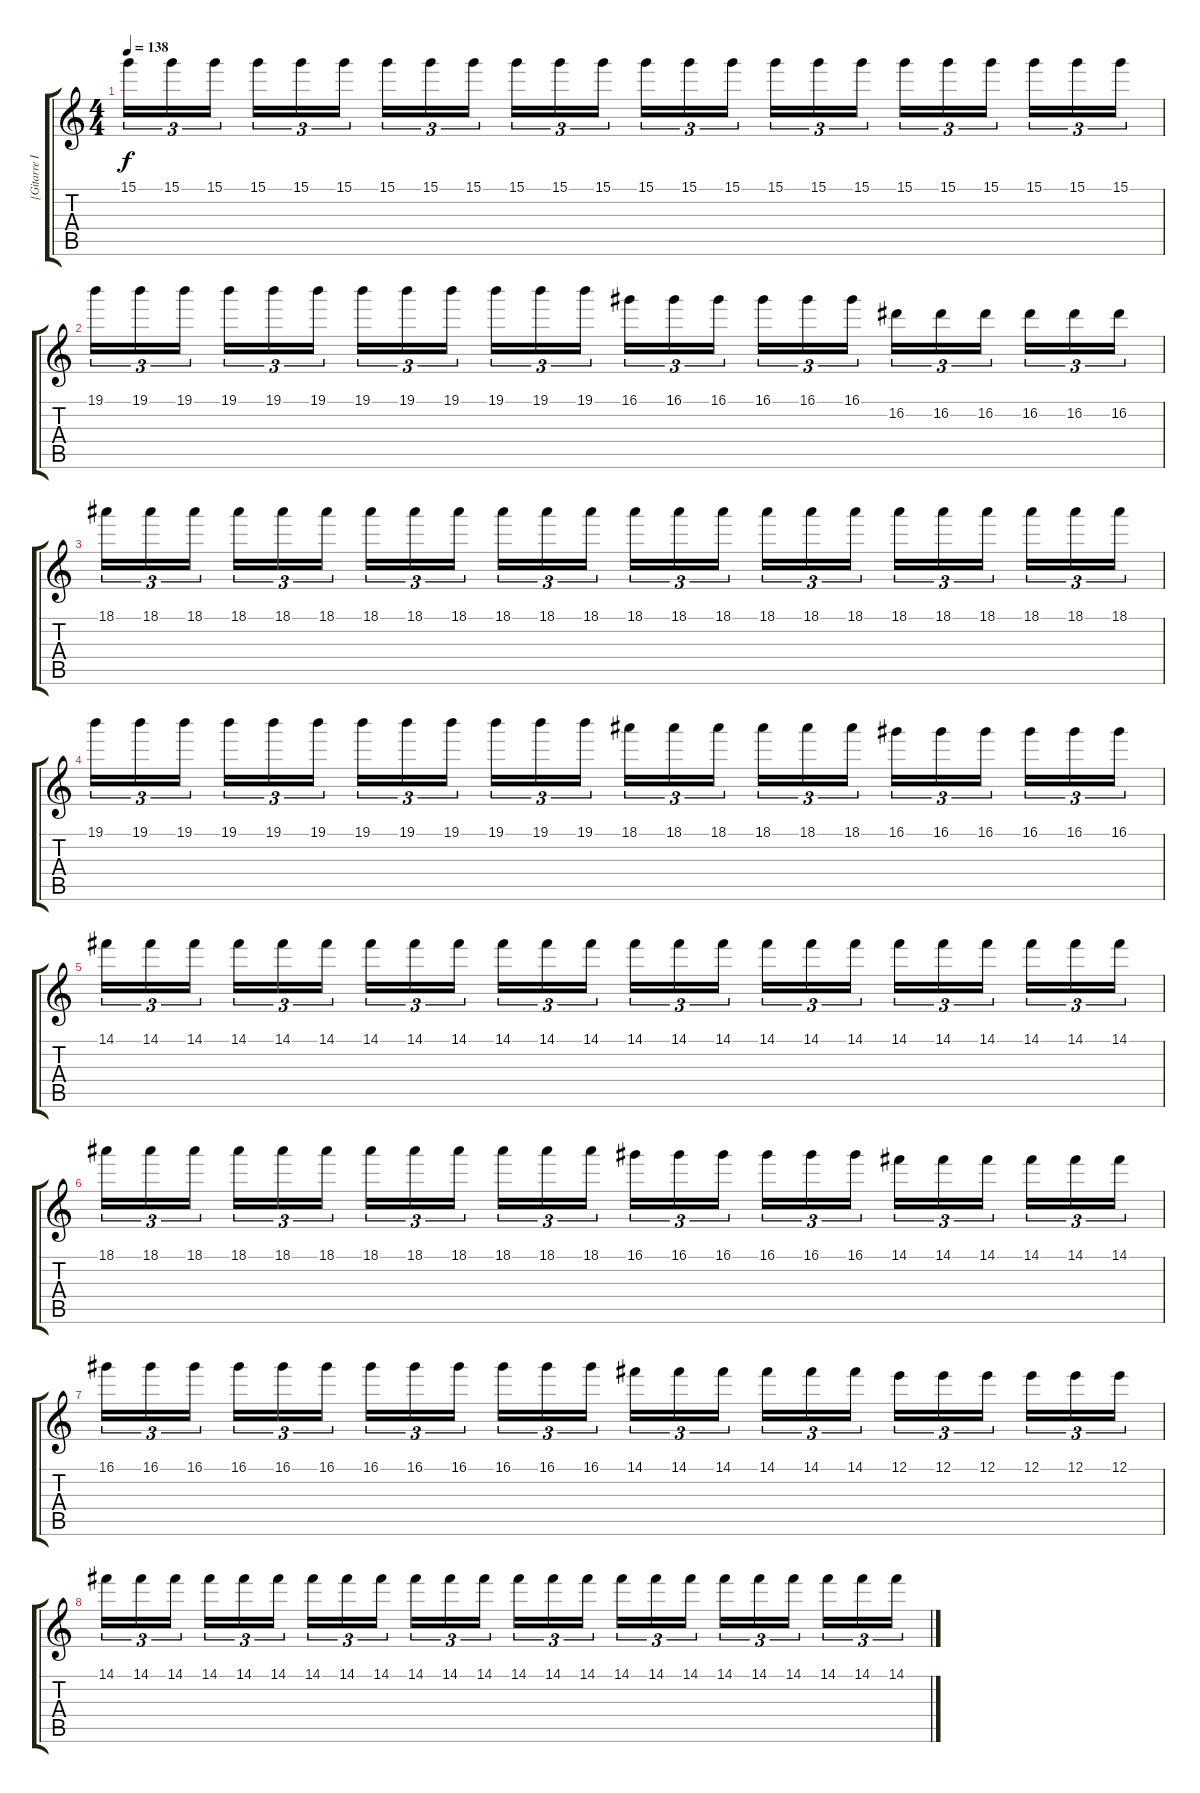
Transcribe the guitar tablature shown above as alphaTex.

\track ("[Gitarre I]" "[Gitarre I") {instrument overdrivenguitar}
\staff {score tabs}
\tuning (E4 B3 G3 D3 A2 E2) {hide}
\ts (4 4)
\tempo 138
\clef g2
\ks c
15.1.16{tu (3 2) dy f} 15.1.16{tu (3 2)} 15.1.16{tu (3 2) beam splitsecondary} 15.1.16{tu (3 2)} 15.1.16{tu (3 2)} 15.1.16{tu (3 2)} 15.1.16{tu (3 2)} 15.1.16{tu (3 2)} 15.1.16{tu (3 2) beam splitsecondary} 15.1.16{tu (3 2)} 15.1.16{tu (3 2)} 15.1.16{tu (3 2)} 15.1.16{tu (3 2)} 15.1.16{tu (3 2)} 15.1.16{tu (3 2) beam splitsecondary} 15.1.16{tu (3 2)} 15.1.16{tu (3 2)} 15.1.16{tu (3 2)} 15.1.16{tu (3 2)} 15.1.16{tu (3 2)} 15.1.16{tu (3 2) beam splitsecondary} 15.1.16{tu (3 2)} 15.1.16{tu (3 2)} 15.1.16{tu (3 2)} |
19.1.16{tu (3 2)} 19.1.16{tu (3 2)} 19.1.16{tu (3 2) beam splitsecondary} 19.1.16{tu (3 2)} 19.1.16{tu (3 2)} 19.1.16{tu (3 2)} 19.1.16{tu (3 2)} 19.1.16{tu (3 2)} 19.1.16{tu (3 2) beam splitsecondary} 19.1.16{tu (3 2)} 19.1.16{tu (3 2)} 19.1.16{tu (3 2)} 16.1.16{tu (3 2)} 16.1.16{tu (3 2)} 16.1.16{tu (3 2) beam splitsecondary} 16.1.16{tu (3 2)} 16.1.16{tu (3 2)} 16.1.16{tu (3 2)} 16.2.16{tu (3 2)} 16.2.16{tu (3 2)} 16.2.16{tu (3 2) beam splitsecondary} 16.2.16{tu (3 2)} 16.2.16{tu (3 2)} 16.2.16{tu (3 2)} |
18.1.16{tu (3 2)} 18.1.16{tu (3 2)} 18.1.16{tu (3 2) beam splitsecondary} 18.1.16{tu (3 2)} 18.1.16{tu (3 2)} 18.1.16{tu (3 2)} 18.1.16{tu (3 2)} 18.1.16{tu (3 2)} 18.1.16{tu (3 2) beam splitsecondary} 18.1.16{tu (3 2)} 18.1.16{tu (3 2)} 18.1.16{tu (3 2)} 18.1.16{tu (3 2)} 18.1.16{tu (3 2)} 18.1.16{tu (3 2) beam splitsecondary} 18.1.16{tu (3 2)} 18.1.16{tu (3 2)} 18.1.16{tu (3 2)} 18.1.16{tu (3 2)} 18.1.16{tu (3 2)} 18.1.16{tu (3 2) beam splitsecondary} 18.1.16{tu (3 2)} 18.1.16{tu (3 2)} 18.1.16{tu (3 2)} |
19.1.16{tu (3 2)} 19.1.16{tu (3 2)} 19.1.16{tu (3 2) beam splitsecondary} 19.1.16{tu (3 2)} 19.1.16{tu (3 2)} 19.1.16{tu (3 2)} 19.1.16{tu (3 2)} 19.1.16{tu (3 2)} 19.1.16{tu (3 2) beam splitsecondary} 19.1.16{tu (3 2)} 19.1.16{tu (3 2)} 19.1.16{tu (3 2)} 18.1.16{tu (3 2)} 18.1.16{tu (3 2)} 18.1.16{tu (3 2) beam splitsecondary} 18.1.16{tu (3 2)} 18.1.16{tu (3 2)} 18.1.16{tu (3 2)} 16.1.16{tu (3 2)} 16.1.16{tu (3 2)} 16.1.16{tu (3 2) beam splitsecondary} 16.1.16{tu (3 2)} 16.1.16{tu (3 2)} 16.1.16{tu (3 2)} |
14.1.16{tu (3 2)} 14.1.16{tu (3 2)} 14.1.16{tu (3 2) beam splitsecondary} 14.1.16{tu (3 2)} 14.1.16{tu (3 2)} 14.1.16{tu (3 2)} 14.1.16{tu (3 2)} 14.1.16{tu (3 2)} 14.1.16{tu (3 2) beam splitsecondary} 14.1.16{tu (3 2)} 14.1.16{tu (3 2)} 14.1.16{tu (3 2)} 14.1.16{tu (3 2)} 14.1.16{tu (3 2)} 14.1.16{tu (3 2) beam splitsecondary} 14.1.16{tu (3 2)} 14.1.16{tu (3 2)} 14.1.16{tu (3 2)} 14.1.16{tu (3 2)} 14.1.16{tu (3 2)} 14.1.16{tu (3 2) beam splitsecondary} 14.1.16{tu (3 2)} 14.1.16{tu (3 2)} 14.1.16{tu (3 2)} |
18.1.16{tu (3 2)} 18.1.16{tu (3 2)} 18.1.16{tu (3 2) beam splitsecondary} 18.1.16{tu (3 2)} 18.1.16{tu (3 2)} 18.1.16{tu (3 2)} 18.1.16{tu (3 2)} 18.1.16{tu (3 2)} 18.1.16{tu (3 2) beam splitsecondary} 18.1.16{tu (3 2)} 18.1.16{tu (3 2)} 18.1.16{tu (3 2)} 16.1.16{tu (3 2)} 16.1.16{tu (3 2)} 16.1.16{tu (3 2) beam splitsecondary} 16.1.16{tu (3 2)} 16.1.16{tu (3 2)} 16.1.16{tu (3 2)} 14.1.16{tu (3 2)} 14.1.16{tu (3 2)} 14.1.16{tu (3 2) beam splitsecondary} 14.1.16{tu (3 2)} 14.1.16{tu (3 2)} 14.1.16{tu (3 2)} |
16.1.16{tu (3 2)} 16.1.16{tu (3 2)} 16.1.16{tu (3 2) beam splitsecondary} 16.1.16{tu (3 2)} 16.1.16{tu (3 2)} 16.1.16{tu (3 2)} 16.1.16{tu (3 2)} 16.1.16{tu (3 2)} 16.1.16{tu (3 2) beam splitsecondary} 16.1.16{tu (3 2)} 16.1.16{tu (3 2)} 16.1.16{tu (3 2)} 14.1.16{tu (3 2)} 14.1.16{tu (3 2)} 14.1.16{tu (3 2) beam splitsecondary} 14.1.16{tu (3 2)} 14.1.16{tu (3 2)} 14.1.16{tu (3 2)} 12.1.16{tu (3 2)} 12.1.16{tu (3 2)} 12.1.16{tu (3 2) beam splitsecondary} 12.1.16{tu (3 2)} 12.1.16{tu (3 2)} 12.1.16{tu (3 2)} |
14.1.16{tu (3 2)} 14.1.16{tu (3 2)} 14.1.16{tu (3 2) beam splitsecondary} 14.1.16{tu (3 2)} 14.1.16{tu (3 2)} 14.1.16{tu (3 2)} 14.1.16{tu (3 2)} 14.1.16{tu (3 2)} 14.1.16{tu (3 2) beam splitsecondary} 14.1.16{tu (3 2)} 14.1.16{tu (3 2)} 14.1.16{tu (3 2)} 14.1.16{tu (3 2)} 14.1.16{tu (3 2)} 14.1.16{tu (3 2) beam splitsecondary} 14.1.16{tu (3 2)} 14.1.16{tu (3 2)} 14.1.16{tu (3 2)} 14.1.16{tu (3 2)} 14.1.16{tu (3 2)} 14.1.16{tu (3 2) beam splitsecondary} 14.1.16{tu (3 2)} 14.1.16{tu (3 2)} 14.1.16{tu (3 2)}
